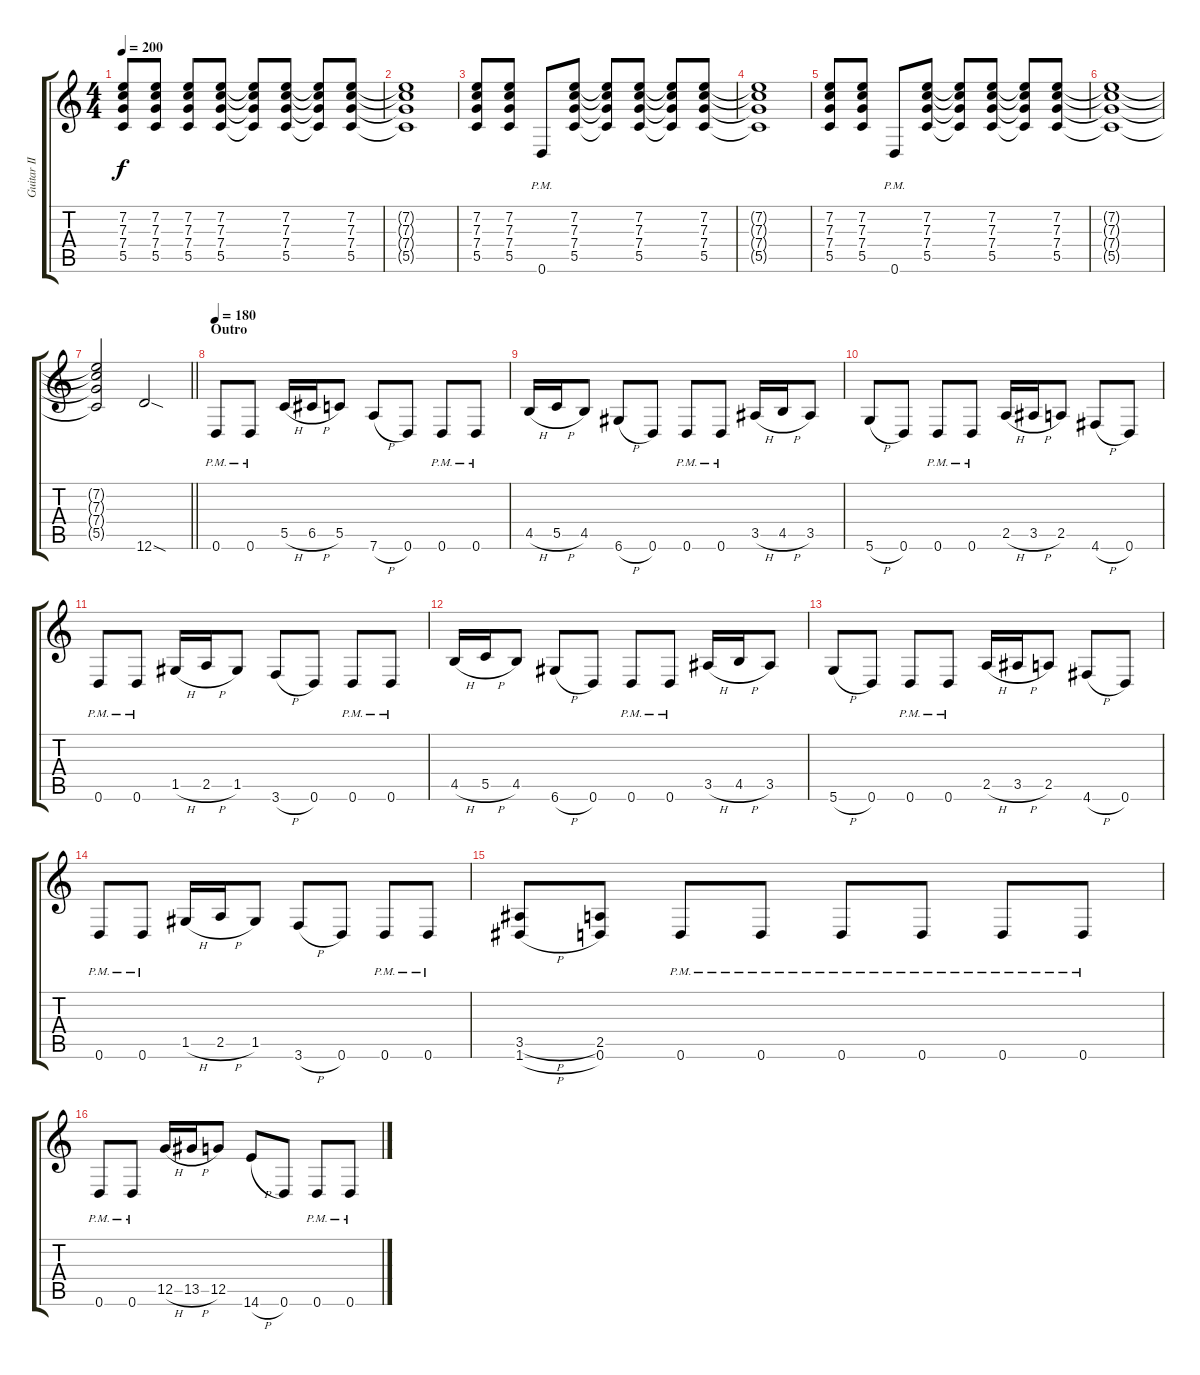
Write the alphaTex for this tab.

\track ("Guitar II" "Guitar II") {instrument distortionguitar}
\staff {score tabs}
\tuning (D4 A3 F3 C3 G2 D2) {hide}
\ts (4 4)
\tempo 200
\clef g2
\ks c
(7.2 7.3 7.4 5.5).8{dy f} (7.2 7.3 7.4 5.5).8 (7.2 7.3 7.4 5.5).8 (7.2 7.3 7.4 5.5).8 (7.2{t} 7.3{t} 7.4{t} 5.5{t}).8 (7.2 7.3 7.4 5.5).8 (7.2{t} 7.3{t} 7.4{t} 5.5{t}).8 (7.2 7.3 7.4 5.5).8 |
(7.2{t} 7.3{t} 7.4{t} 5.5{t}).1 |
(7.2 7.3 7.4 5.5).8 (7.2 7.3 7.4 5.5).8 0.6{pm}.8 (7.2 7.3 7.4 5.5).8 (7.2{t} 7.3{t} 7.4{t} 5.5{t}).8 (7.2 7.3 7.4 5.5).8 (7.2{t} 7.3{t} 7.4{t} 5.5{t}).8 (7.2 7.3 7.4 5.5).8 |
(7.2{t} 7.3{t} 7.4{t} 5.5{t}).1 |
(7.2 7.3 7.4 5.5).8 (7.2 7.3 7.4 5.5).8 0.6{pm}.8 (7.2 7.3 7.4 5.5).8 (7.2{t} 7.3{t} 7.4{t} 5.5{t}).8 (7.2 7.3 7.4 5.5).8 (7.2{t} 7.3{t} 7.4{t} 5.5{t}).8 (7.2 7.3 7.4 5.5).8 |
(7.2{t} 7.3{t} 7.4{t} 5.5{t}).1 |
\barLineRight lightlight
(7.2{t} 7.3{t} 7.4{t} 5.5{t}).2 12.6{sod}.2 |
\section ("" "Outro")
\tempo 180
0.6{pm}.8 0.6{pm}.8 5.5{h}.16 6.5{h}.16 5.5.8 7.6{h}.8 0.6.8 0.6{pm}.8 0.6{pm}.8 |
4.5{h}.16 5.5{h}.16 4.5.8 6.6{h}.8 0.6.8 0.6{pm}.8 0.6{pm}.8 3.5{h}.16 4.5{h}.16 3.5.8 |
5.6{h}.8 0.6.8 0.6{pm}.8 0.6{pm}.8 2.5{h}.16 3.5{h}.16 2.5.8 4.6{h}.8 0.6.8 |
0.6{pm}.8 0.6{pm}.8 1.5{h}.16 2.5{h}.16 1.5.8 3.6{h}.8 0.6.8 0.6{pm}.8 0.6{pm}.8 |
4.5{h}.16 5.5{h}.16 4.5.8 6.6{h}.8 0.6.8 0.6{pm}.8 0.6{pm}.8 3.5{h}.16 4.5{h}.16 3.5.8 |
5.6{h}.8 0.6.8 0.6{pm}.8 0.6{pm}.8 2.5{h}.16 3.5{h}.16 2.5.8 4.6{h}.8 0.6.8 |
0.6{pm}.8 0.6{pm}.8 1.5{h}.16 2.5{h}.16 1.5.8 3.6{h}.8 0.6.8 0.6{pm}.8 0.6{pm}.8 |
(3.5{h} 1.6{h}).8 (2.5 0.6).8 0.6{pm}.8 0.6{pm}.8 0.6{pm}.8 0.6{pm}.8 0.6{pm}.8 0.6{pm}.8 |
0.6{pm}.8 0.6{pm}.8 12.5{h}.16 13.5{h}.16 12.5.8 14.6{h}.8 0.6.8 0.6{pm}.8 0.6{pm}.8
